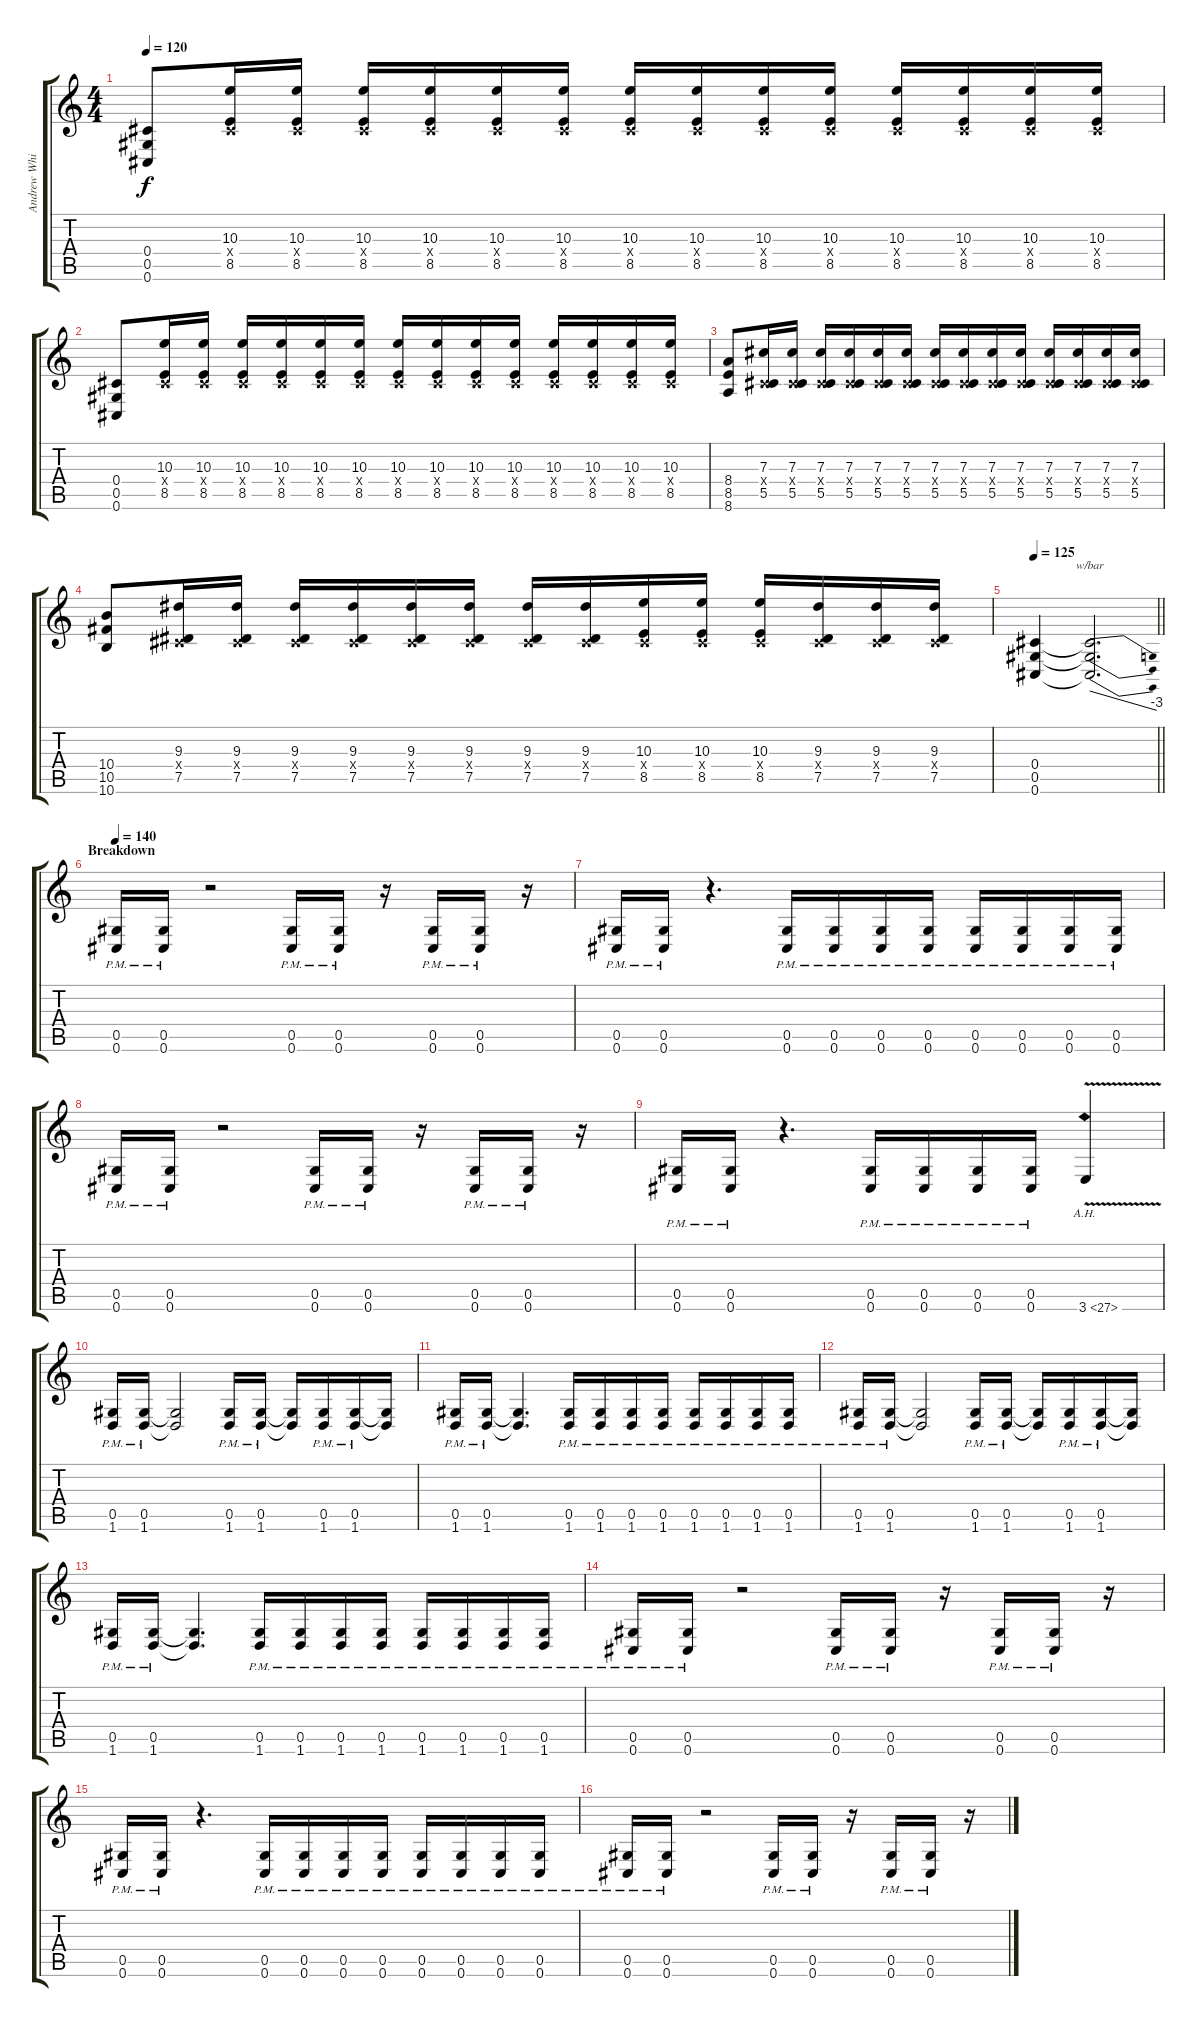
\track ("Andrew Whiting" "Andrew Whi") {instrument distortionguitar}
\staff {score tabs}
\tuning (Eb4 Bb3 Gb3 Db3 Ab2 Db2) {hide}
\ts (4 4)
\tempo 120
\clef g2
\ks c
(0.4 0.5 0.6).8{dy f} (10.3 0.4{x} 8.5).16 (10.3 0.4{x} 8.5).16 (10.3 0.4{x} 8.5).16 (10.3 0.4{x} 8.5).16 (10.3 0.4{x} 8.5).16 (10.3 0.4{x} 8.5).16 (10.3 0.4{x} 8.5).16 (10.3 0.4{x} 8.5).16 (10.3 0.4{x} 8.5).16 (10.3 0.4{x} 8.5).16 (10.3 0.4{x} 8.5).16 (10.3 0.4{x} 8.5).16 (10.3 0.4{x} 8.5).16 (10.3 0.4{x} 8.5).16 |
(0.4 0.5 0.6).8 (10.3 0.4{x} 8.5).16 (10.3 0.4{x} 8.5).16 (10.3 0.4{x} 8.5).16 (10.3 0.4{x} 8.5).16 (10.3 0.4{x} 8.5).16 (10.3 0.4{x} 8.5).16 (10.3 0.4{x} 8.5).16 (10.3 0.4{x} 8.5).16 (10.3 0.4{x} 8.5).16 (10.3 0.4{x} 8.5).16 (10.3 0.4{x} 8.5).16 (10.3 0.4{x} 8.5).16 (10.3 0.4{x} 8.5).16 (10.3 0.4{x} 8.5).16 |
(8.4 8.5 8.6).8 (7.3 0.4{x} 5.5).16 (7.3 0.4{x} 5.5).16 (7.3 0.4{x} 5.5).16 (7.3 0.4{x} 5.5).16 (7.3 0.4{x} 5.5).16 (7.3 0.4{x} 5.5).16 (7.3 0.4{x} 5.5).16 (7.3 0.4{x} 5.5).16 (7.3 0.4{x} 5.5).16 (7.3 0.4{x} 5.5).16 (7.3 0.4{x} 5.5).16 (7.3 0.4{x} 5.5).16 (7.3 0.4{x} 5.5).16 (7.3 0.4{x} 5.5).16 |
(10.4 10.5 10.6).8 (9.3 0.4{x} 7.5).16 (9.3 0.4{x} 7.5).16 (9.3 0.4{x} 7.5).16 (9.3 0.4{x} 7.5).16 (9.3 0.4{x} 7.5).16 (9.3 0.4{x} 7.5).16 (9.3 0.4{x} 7.5).16 (9.3 0.4{x} 7.5).16 (10.3 0.4{x} 8.5).16 (10.3 0.4{x} 8.5).16 (10.3 0.4{x} 8.5).16 (9.3 0.4{x} 7.5).16 (9.3 0.4{x} 7.5).16 (9.3 0.4{x} 7.5).16 |
\tempo 125
\barLineRight lightlight
(0.4 0.5 0.6).4 (0.4{t} 0.5{t} 0.6{t}).2{d tbe (dive default 0 0 60 -12)} |
\section ("" "Breakdown")
\tempo 140
(0.5{pm} 0.6{pm}).16 (0.5{pm} 0.6{pm}).16 r.2 (0.5{pm} 0.6{pm}).16 (0.5{pm} 0.6{pm}).16 r.16 (0.5{pm} 0.6{pm}).16 (0.5{pm} 0.6{pm}).16 r.16 |
(0.5{pm} 0.6{pm}).16 (0.5{pm} 0.6{pm}).16 r.4{d} (0.5{pm} 0.6{pm}).16 (0.5{pm} 0.6{pm}).16 (0.5{pm} 0.6{pm}).16 (0.5{pm} 0.6{pm}).16 (0.5{pm} 0.6{pm}).16 (0.5{pm} 0.6{pm}).16 (0.5{pm} 0.6{pm}).16 (0.5{pm} 0.6{pm}).16 |
(0.5{pm} 0.6{pm}).16 (0.5{pm} 0.6{pm}).16 r.2 (0.5{pm} 0.6{pm}).16 (0.5{pm} 0.6{pm}).16 r.16 (0.5{pm} 0.6{pm}).16 (0.5{pm} 0.6{pm}).16 r.16 |
(0.5{pm} 0.6{pm}).16 (0.5{pm} 0.6{pm}).16 r.4{d} (0.5{pm} 0.6{pm}).16 (0.5{pm} 0.6{pm}).16 (0.5{pm} 0.6{pm}).16 (0.5{pm} 0.6{pm}).16 3.6{ah 24 v}.4 |
(0.5{pm} 1.6{pm}).16 (0.5{pm} 1.6{pm}).16 (0.5{t} 1.6{t}).2 (0.5{pm} 1.6{pm}).16 (0.5{pm} 1.6{pm}).16 (0.5{t} 1.6{t}).16 (0.5{pm} 1.6{pm}).16 (0.5{pm} 1.6{pm}).16 (0.5{t} 1.6{t}).16 |
(0.5{pm} 1.6{pm}).16 (0.5{pm} 1.6{pm}).16 (0.5{t} 1.6{t}).4{d} (0.5{pm} 1.6{pm}).16 (0.5{pm} 1.6{pm}).16 (0.5{pm} 1.6{pm}).16 (0.5{pm} 1.6{pm}).16 (0.5{pm} 1.6{pm}).16 (0.5{pm} 1.6{pm}).16 (0.5{pm} 1.6{pm}).16 (0.5{pm} 1.6{pm}).16 |
(0.5{pm} 1.6{pm}).16 (0.5{pm} 1.6{pm}).16 (0.5{t} 1.6{t}).2 (0.5{pm} 1.6{pm}).16 (0.5{pm} 1.6{pm}).16 (0.5{t} 1.6{t}).16 (0.5{pm} 1.6{pm}).16 (0.5{pm} 1.6{pm}).16 (0.5{t} 1.6{t}).16 |
(0.5{pm} 1.6{pm}).16 (0.5{pm} 1.6{pm}).16 (0.5{t} 1.6{t}).4{d} (0.5{pm} 1.6{pm}).16 (0.5{pm} 1.6{pm}).16 (0.5{pm} 1.6{pm}).16 (0.5{pm} 1.6{pm}).16 (0.5{pm} 1.6{pm}).16 (0.5{pm} 1.6{pm}).16 (0.5{pm} 1.6{pm}).16 (0.5{pm} 1.6{pm}).16 |
(0.5{pm} 0.6{pm}).16 (0.5{pm} 0.6{pm}).16 r.2 (0.5{pm} 0.6{pm}).16 (0.5{pm} 0.6{pm}).16 r.16 (0.5{pm} 0.6{pm}).16 (0.5{pm} 0.6{pm}).16 r.16 |
(0.5{pm} 0.6{pm}).16 (0.5{pm} 0.6{pm}).16 r.4{d} (0.5{pm} 0.6{pm}).16 (0.5{pm} 0.6{pm}).16 (0.5{pm} 0.6{pm}).16 (0.5{pm} 0.6{pm}).16 (0.5{pm} 0.6{pm}).16 (0.5{pm} 0.6{pm}).16 (0.5{pm} 0.6{pm}).16 (0.5{pm} 0.6{pm}).16 |
(0.5{pm} 0.6{pm}).16 (0.5{pm} 0.6{pm}).16 r.2 (0.5{pm} 0.6{pm}).16 (0.5{pm} 0.6{pm}).16 r.16 (0.5{pm} 0.6{pm}).16 (0.5{pm} 0.6{pm}).16 r.16
